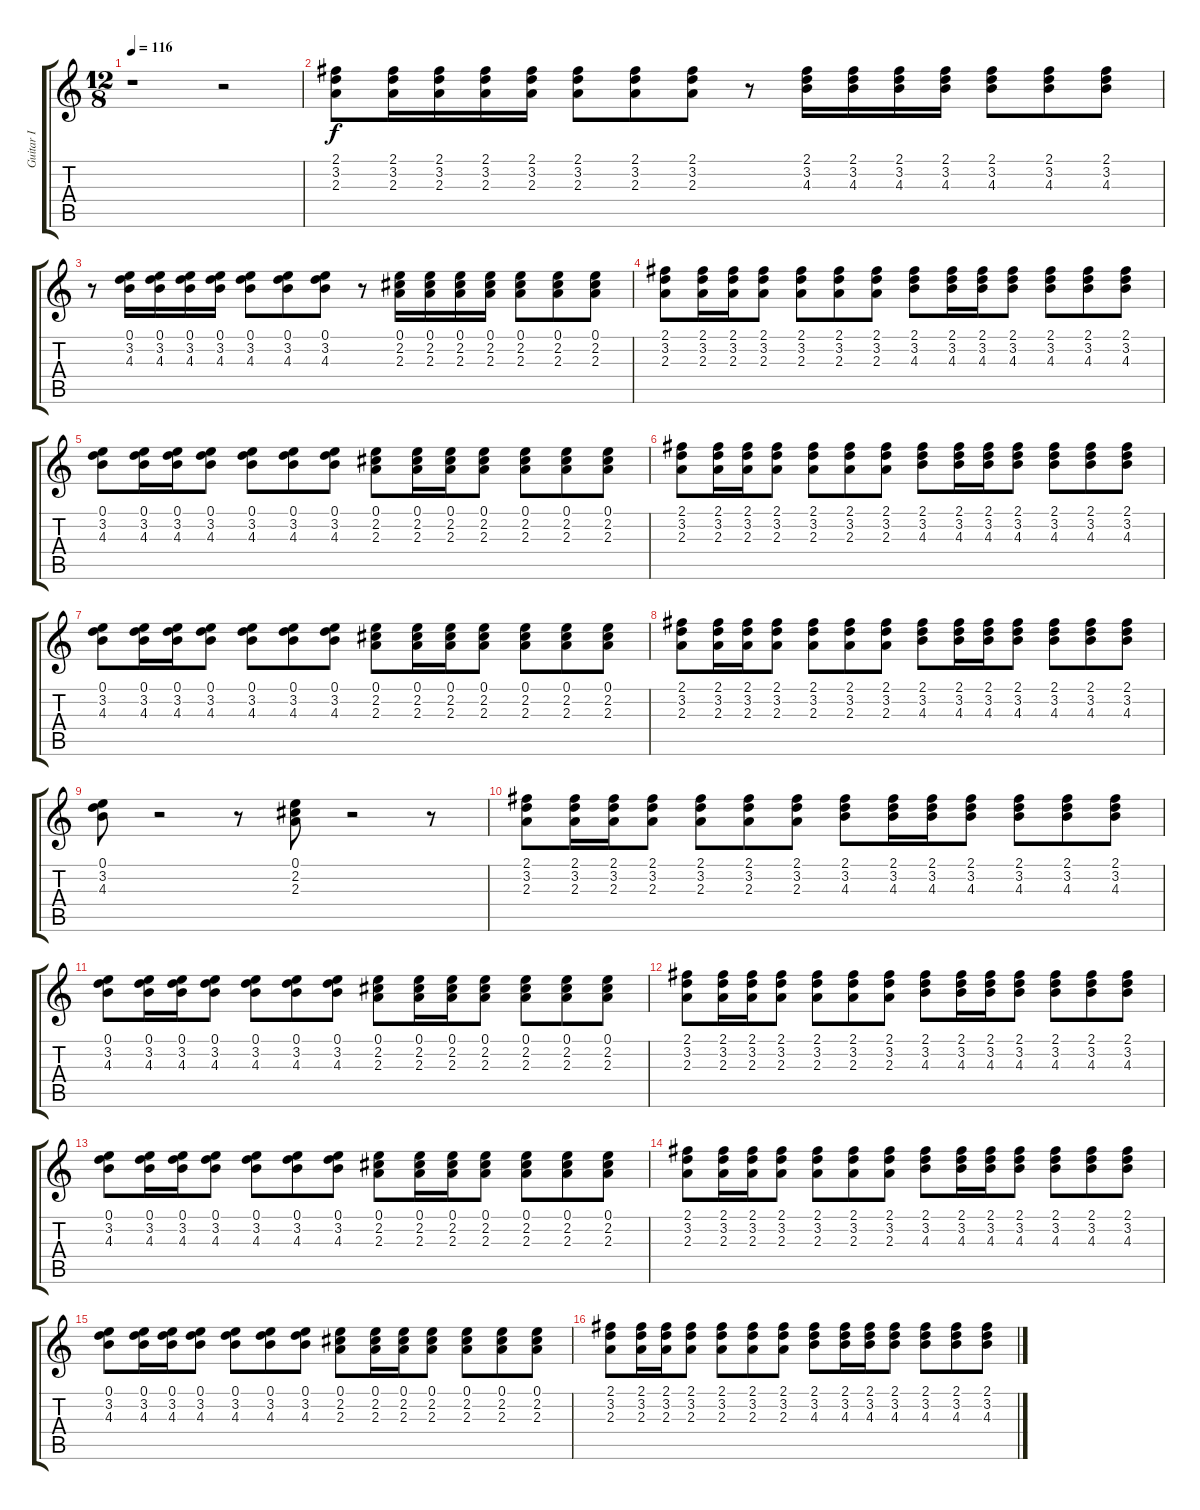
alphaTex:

\track ("Guitar I" "Guitar I") {instrument electricguitarclean}
\staff {score tabs}
\tuning (E4 B3 G3 D3 A2 E2) {hide}
\ts (12 8)
\tempo 116
\clef g2
\ks c
r.1{dy f instrument electricguitarclean} r.2 |
(2.1 3.2 2.3).8 (2.1 3.2 2.3).16 (2.1 3.2 2.3).16 (2.1 3.2 2.3).16 (2.1 3.2 2.3).16 (2.1 3.2 2.3).8 (2.1 3.2 2.3).8 (2.1 3.2 2.3).8 r.8 (2.1 3.2 4.3).16 (2.1 3.2 4.3).16 (2.1 3.2 4.3).16 (2.1 3.2 4.3).16 (2.1 3.2 4.3).8 (2.1 3.2 4.3).8 (2.1 3.2 4.3).8 |
r.8 (0.1 3.2 4.3).16 (0.1 3.2 4.3).16 (0.1 3.2 4.3).16 (0.1 3.2 4.3).16 (0.1 3.2 4.3).8 (0.1 3.2 4.3).8 (0.1 3.2 4.3).8 r.8 (0.1 2.2 2.3).16 (0.1 2.2 2.3).16 (0.1 2.2 2.3).16 (0.1 2.2 2.3).16 (0.1 2.2 2.3).8 (0.1 2.2 2.3).8 (0.1 2.2 2.3).8 |
(2.1 3.2 2.3).8 (2.1 3.2 2.3).16 (2.1 3.2 2.3).16 (2.1 3.2 2.3).8 (2.1 3.2 2.3).8 (2.1 3.2 2.3).8 (2.1 3.2 2.3).8 (2.1 3.2 4.3).8 (2.1 3.2 4.3).16 (2.1 3.2 4.3).16 (2.1 3.2 4.3).8 (2.1 3.2 4.3).8 (2.1 3.2 4.3).8 (2.1 3.2 4.3).8 |
(0.1 3.2 4.3).8 (0.1 3.2 4.3).16 (0.1 3.2 4.3).16 (0.1 3.2 4.3).8 (0.1 3.2 4.3).8 (0.1 3.2 4.3).8 (0.1 3.2 4.3).8 (0.1 2.2 2.3).8 (0.1 2.2 2.3).16 (0.1 2.2 2.3).16 (0.1 2.2 2.3).8 (0.1 2.2 2.3).8 (0.1 2.2 2.3).8 (0.1 2.2 2.3).8 |
(2.1 3.2 2.3).8 (2.1 3.2 2.3).16 (2.1 3.2 2.3).16 (2.1 3.2 2.3).8 (2.1 3.2 2.3).8 (2.1 3.2 2.3).8 (2.1 3.2 2.3).8 (2.1 3.2 4.3).8 (2.1 3.2 4.3).16 (2.1 3.2 4.3).16 (2.1 3.2 4.3).8 (2.1 3.2 4.3).8 (2.1 3.2 4.3).8 (2.1 3.2 4.3).8 |
(0.1 3.2 4.3).8 (0.1 3.2 4.3).16 (0.1 3.2 4.3).16 (0.1 3.2 4.3).8 (0.1 3.2 4.3).8 (0.1 3.2 4.3).8 (0.1 3.2 4.3).8 (0.1 2.2 2.3).8 (0.1 2.2 2.3).16 (0.1 2.2 2.3).16 (0.1 2.2 2.3).8 (0.1 2.2 2.3).8 (0.1 2.2 2.3).8 (0.1 2.2 2.3).8 |
(2.1 3.2 2.3).8 (2.1 3.2 2.3).16 (2.1 3.2 2.3).16 (2.1 3.2 2.3).8 (2.1 3.2 2.3).8 (2.1 3.2 2.3).8 (2.1 3.2 2.3).8 (2.1 3.2 4.3).8 (2.1 3.2 4.3).16 (2.1 3.2 4.3).16 (2.1 3.2 4.3).8 (2.1 3.2 4.3).8 (2.1 3.2 4.3).8 (2.1 3.2 4.3).8 |
(0.1 3.2 4.3).8 r.2 r.8 (0.1 2.2 2.3).8 r.2 r.8 |
(2.1 3.2 2.3).8 (2.1 3.2 2.3).16 (2.1 3.2 2.3).16 (2.1 3.2 2.3).8 (2.1 3.2 2.3).8 (2.1 3.2 2.3).8 (2.1 3.2 2.3).8 (2.1 3.2 4.3).8 (2.1 3.2 4.3).16 (2.1 3.2 4.3).16 (2.1 3.2 4.3).8 (2.1 3.2 4.3).8 (2.1 3.2 4.3).8 (2.1 3.2 4.3).8 |
(0.1 3.2 4.3).8 (0.1 3.2 4.3).16 (0.1 3.2 4.3).16 (0.1 3.2 4.3).8 (0.1 3.2 4.3).8 (0.1 3.2 4.3).8 (0.1 3.2 4.3).8 (0.1 2.2 2.3).8 (0.1 2.2 2.3).16 (0.1 2.2 2.3).16 (0.1 2.2 2.3).8 (0.1 2.2 2.3).8 (0.1 2.2 2.3).8 (0.1 2.2 2.3).8 |
(2.1 3.2 2.3).8 (2.1 3.2 2.3).16 (2.1 3.2 2.3).16 (2.1 3.2 2.3).8 (2.1 3.2 2.3).8 (2.1 3.2 2.3).8 (2.1 3.2 2.3).8 (2.1 3.2 4.3).8 (2.1 3.2 4.3).16 (2.1 3.2 4.3).16 (2.1 3.2 4.3).8 (2.1 3.2 4.3).8 (2.1 3.2 4.3).8 (2.1 3.2 4.3).8 |
(0.1 3.2 4.3).8 (0.1 3.2 4.3).16 (0.1 3.2 4.3).16 (0.1 3.2 4.3).8 (0.1 3.2 4.3).8 (0.1 3.2 4.3).8 (0.1 3.2 4.3).8 (0.1 2.2 2.3).8 (0.1 2.2 2.3).16 (0.1 2.2 2.3).16 (0.1 2.2 2.3).8 (0.1 2.2 2.3).8 (0.1 2.2 2.3).8 (0.1 2.2 2.3).8 |
(2.1 3.2 2.3).8 (2.1 3.2 2.3).16 (2.1 3.2 2.3).16 (2.1 3.2 2.3).8 (2.1 3.2 2.3).8 (2.1 3.2 2.3).8 (2.1 3.2 2.3).8 (2.1 3.2 4.3).8 (2.1 3.2 4.3).16 (2.1 3.2 4.3).16 (2.1 3.2 4.3).8 (2.1 3.2 4.3).8 (2.1 3.2 4.3).8 (2.1 3.2 4.3).8 |
(0.1 3.2 4.3).8 (0.1 3.2 4.3).16 (0.1 3.2 4.3).16 (0.1 3.2 4.3).8 (0.1 3.2 4.3).8 (0.1 3.2 4.3).8 (0.1 3.2 4.3).8 (0.1 2.2 2.3).8 (0.1 2.2 2.3).16 (0.1 2.2 2.3).16 (0.1 2.2 2.3).8 (0.1 2.2 2.3).8 (0.1 2.2 2.3).8 (0.1 2.2 2.3).8 |
(2.1 3.2 2.3).8 (2.1 3.2 2.3).16 (2.1 3.2 2.3).16 (2.1 3.2 2.3).8 (2.1 3.2 2.3).8 (2.1 3.2 2.3).8 (2.1 3.2 2.3).8 (2.1 3.2 4.3).8 (2.1 3.2 4.3).16 (2.1 3.2 4.3).16 (2.1 3.2 4.3).8 (2.1 3.2 4.3).8 (2.1 3.2 4.3).8 (2.1 3.2 4.3).8
